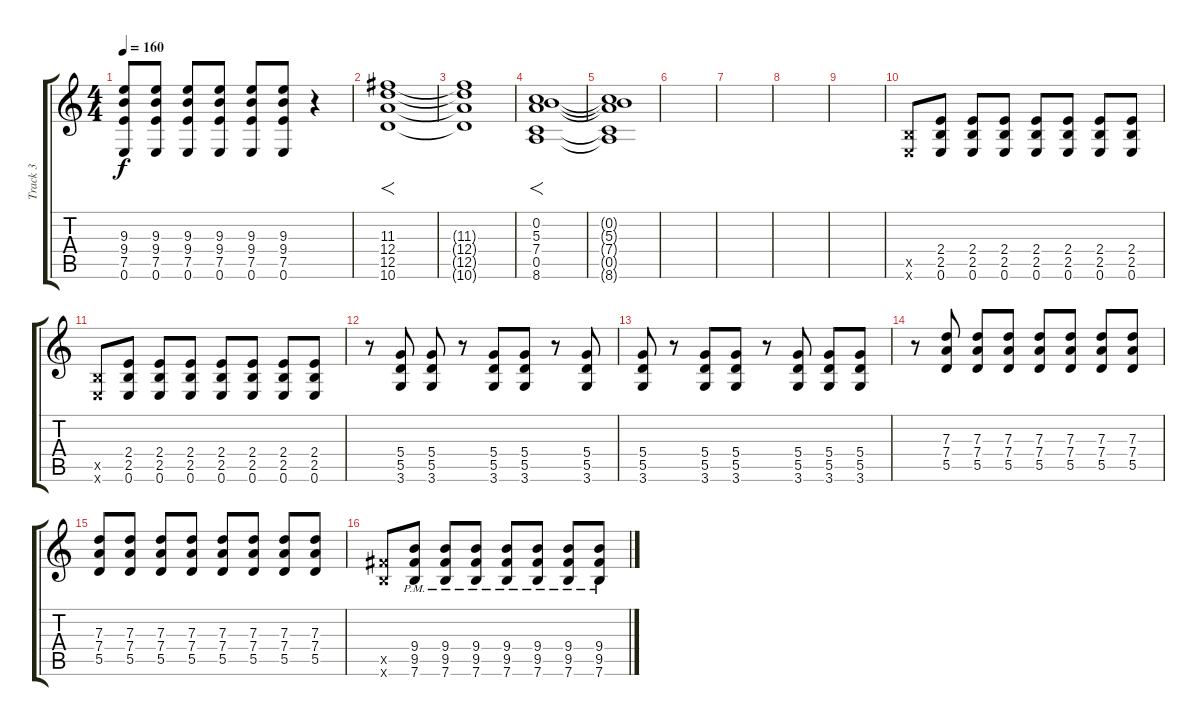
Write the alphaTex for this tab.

\track ("Track 3" "Track 3") {instrument distortionguitar}
\staff {score tabs}
\tuning (E4 B3 G3 D3 A2 E2) {hide}
\ts (4 4)
\tempo 160
\clef g2
\ks c
(9.3 9.4 7.5 0.6).8{dy f} (9.3 9.4 7.5 0.6).8 (9.3 9.4 7.5 0.6).8 (9.3 9.4 7.5 0.6).8 (9.3 9.4 7.5 0.6).8 (9.3 9.4 7.5 0.6).8 r.4 |
(11.3 12.4 12.5 10.6).1{f volume 10} |
(11.3{t} 12.4{t} 12.5{t} 10.6{t}).1 |
(0.2 5.3 7.4 0.5 8.6).1{f} |
(0.2{t} 5.3{t} 7.4{t} 0.5{t} 8.6{t}).1 |
|
|
|
|
(2.5{x} 0.6{x}).8{volume 13 balance 16} (2.4 2.5 0.6).8 (2.4 2.5 0.6).8 (2.4 2.5 0.6).8 (2.4 2.5 0.6).8 (2.4 2.5 0.6).8 (2.4 2.5 0.6).8 (2.4 2.5 0.6).8 |
(2.5{x} 0.6{x}).8 (2.4 2.5 0.6).8 (2.4 2.5 0.6).8 (2.4 2.5 0.6).8 (2.4 2.5 0.6).8 (2.4 2.5 0.6).8 (2.4 2.5 0.6).8 (2.4 2.5 0.6).8 |
r.8 (5.4 5.5 3.6).8 (5.4 5.5 3.6).8 r.8 (5.4 5.5 3.6).8 (5.4 5.5 3.6).8 r.8 (5.4 5.5 3.6).8 |
(5.4 5.5 3.6).8 r.8 (5.4 5.5 3.6).8 (5.4 5.5 3.6).8 r.8 (5.4 5.5 3.6).8 (5.4 5.5 3.6).8 (5.4 5.5 3.6).8 |
r.8 (7.3 7.4 5.5).8 (7.3 7.4 5.5).8 (7.3 7.4 5.5).8 (7.3 7.4 5.5).8 (7.3 7.4 5.5).8 (7.3 7.4 5.5).8 (7.3 7.4 5.5).8 |
(7.3 7.4 5.5).8 (7.3 7.4 5.5).8 (7.3 7.4 5.5).8 (7.3 7.4 5.5).8 (7.3 7.4 5.5).8 (7.3 7.4 5.5).8 (7.3 7.4 5.5).8 (7.3 7.4 5.5).8 |
(9.5{x} 7.6{x}).8 (9.4{pm} 9.5{pm} 7.6{pm}).8 (9.4{pm} 9.5{pm} 7.6{pm}).8 (9.4{pm} 9.5{pm} 7.6{pm}).8 (9.4{pm} 9.5{pm} 7.6{pm}).8 (9.4{pm} 9.5{pm} 7.6{pm}).8 (9.4{pm} 9.5{pm} 7.6{pm}).8 (9.4{pm} 9.5{pm} 7.6{pm}).8
